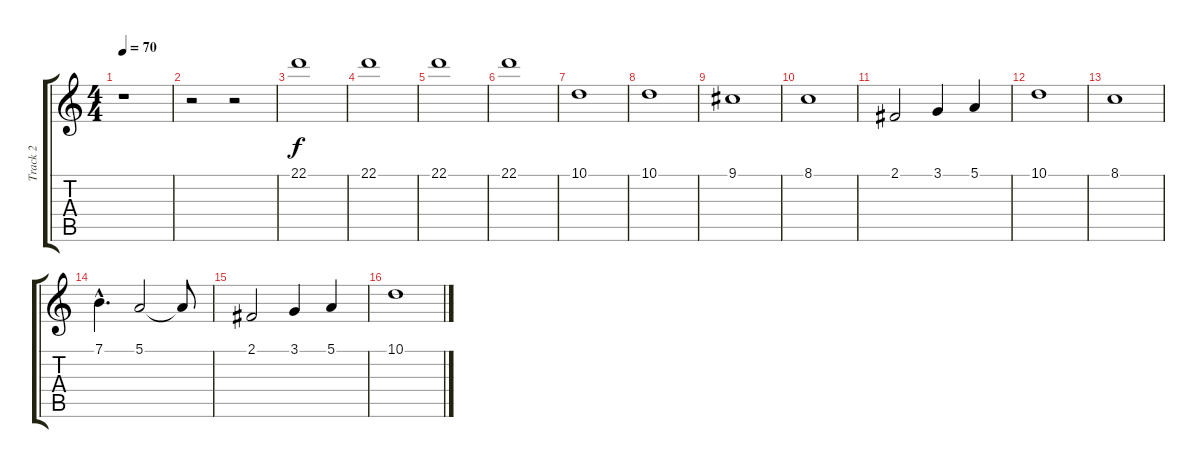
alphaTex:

\track ("Track 2" "Track 2") {instrument tremolostrings}
\staff {score tabs}
\tuning (E4 B3 G3 D3 A2 E2) {hide}
\ts (4 4)
\tempo 70
\clef g2
\ks c
r.1{dy f} |
r.2 r.2 |
22.1.1 |
22.1.1 |
22.1.1 |
22.1.1 |
10.1.1 |
10.1.1 |
9.1.1 |
8.1.1 |
2.1.2 3.1.4 5.1.4 |
10.1.1 |
8.1.1 |
7.1{hac}.4{d} 5.1.2 5.1{t}.8 |
2.1.2 3.1.4 5.1.4 |
10.1.1
